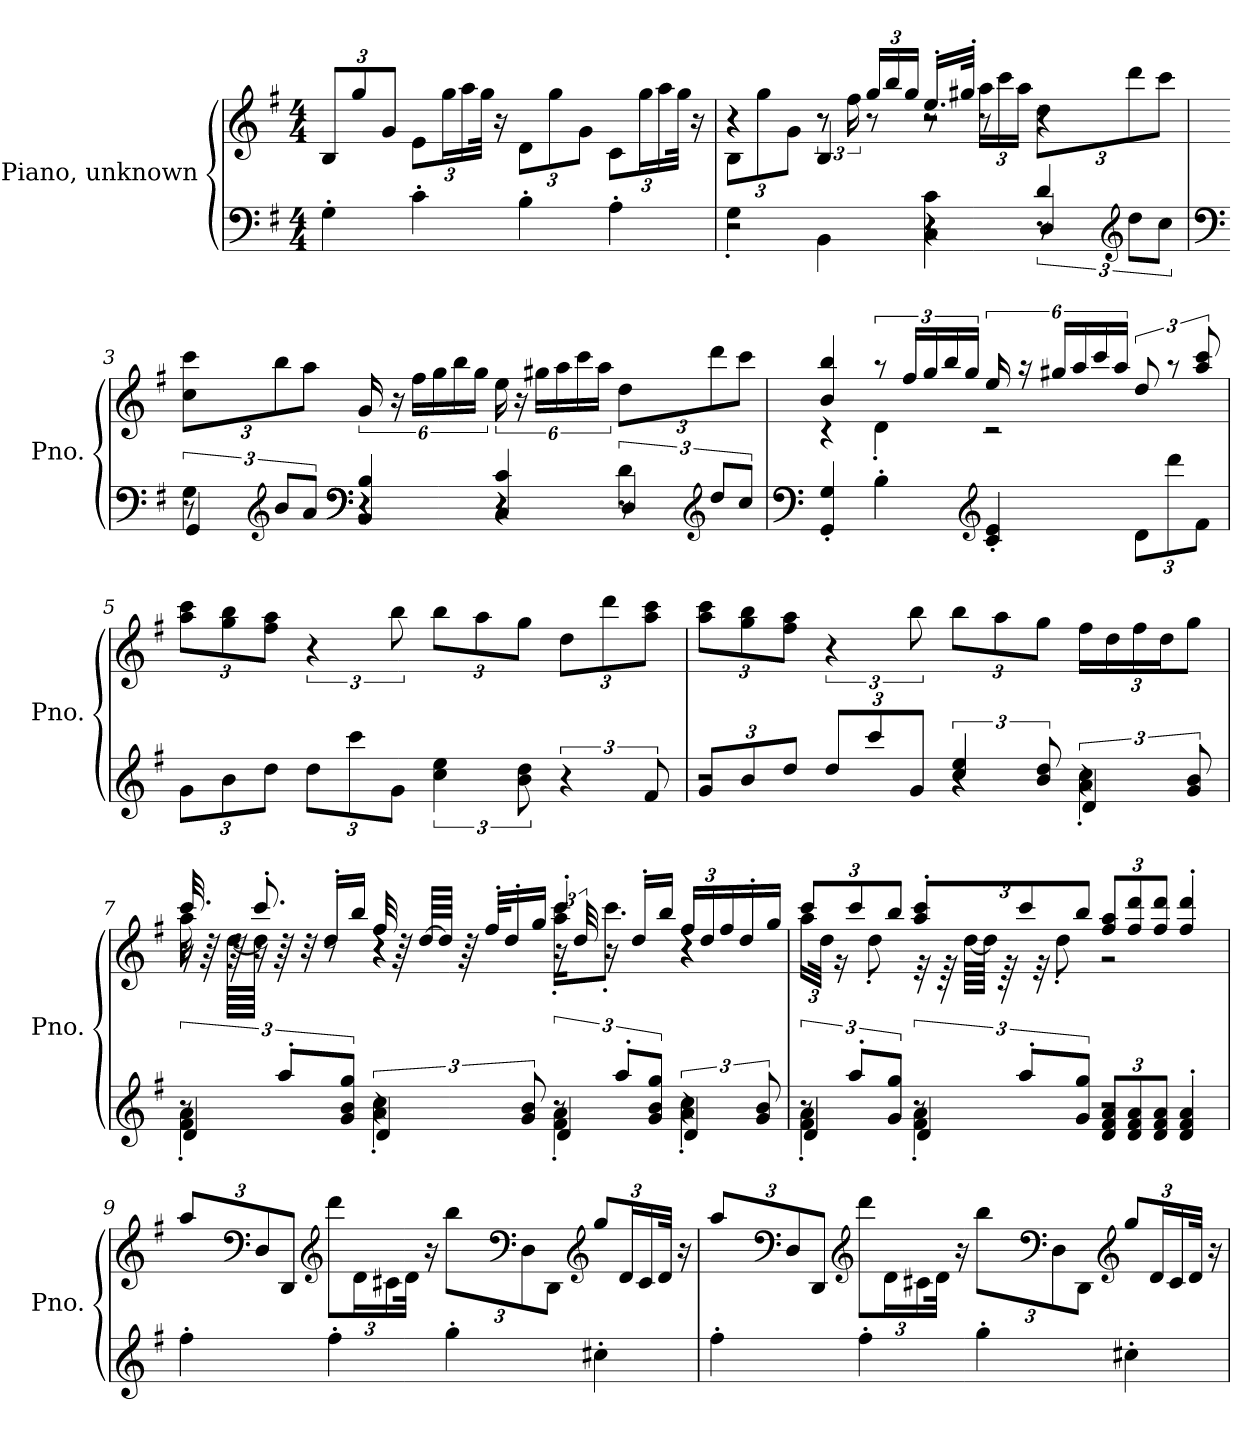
**kern	**kern
*part1	*part1
*staff2	*staff1
*I"Piano, unknown	*
*I'Pno.	*
*clefF4	*clefG2
*k[f#]	*k[f#]
*M4/4	*M4/4
*MM120	*MM120
*	*Xbrackettup
=1	=1
4G'\	12B/L
.	12gg/
.	12g/J
4c'\	12e\L
.	24gg\L
.	24aa\
.	48gg\JJk
.	16r
4B'\	12d\L
.	12gg\
.	12g\J
4A'\	12c\L
.	24gg\L
.	24aa\
.	48gg\JJk
.	16r
=2	=2
*^	*^
*	*^	*	*^
2r	4G'\	2r	4r	12B\L	4r
.	.	.	.	12gg\	.
.	.	.	.	12g\J	.
*	*	*	*	*brackettup	*
.	4BB\	.	8r	12r	4B/
.	.	.	.	24ff#\	.
*	*	*	*Xbrackettup	*	*
.	.	.	24gg/LL	8r	.
.	.	.	24bb/	.	.
.	.	.	24gg/JJ	.	.
4r	4C\ 4c\	4r	16.ee'/LL	8r	2r
.	.	.	32gg#X'/JJk	.	.
.	.	.	8r	24aa\LL	.
.	.	.	.	24ccc\	.
.	.	.	.	24aa\JJ	.
4d/	12r	4D/	4r	12dd\L	.
*clefG2	*	*	*	*	*
.	12dd\L	.	.	12ddd\	.
.	12cc\J	.	.	12ccc\J	.
*	*	*	*v	*v	*v
!!LO:LB:g=z
=3	=3	=3	=3
*clefF4	*	*	*
12r	4G\	4GG/	12cc\ 12ccc\L
*clefG2	*	*	*
12b/L	.	.	12bb\
12a/J	.	.	12aa\J
*clefF4	*	*	*
*	*	*	*brackettup
4BB/ 4B/	4r	4r	24g/
.	.	.	24r
.	.	.	24ff#\LL
*	*	*	*Xbrackettup
.	.	.	24gg\
.	.	.	24bb\
.	.	.	24gg\JJ
*	*	*	*brackettup
4C/ 4c/	4r	4r	24ee\
.	.	.	24r
.	.	.	24gg#X\LL
*	*	*	*Xbrackettup
.	.	.	24aa\
.	.	.	24ccc\
.	.	.	24aa\JJ
12r	4d\	4D/	12dd\L
*clefG2	*	*	*
12dd/L	.	.	12ddd\
12cc/J	.	.	12ccc\J
*v	*v	*v	*
!!LO:LB:g=z
=4	=4
*clefF4	*
*	*^
4GG/' 4G/'	4b/ 4bb/	4r
*	*brackettup	*
4B'\	12r	4d'\
.	24ff#/LL	.
*	*Xbrackettup	*
.	24gg/	.
.	24bb/	.
.	24gg/JJ	.
*clefG2	*	*
*	*brackettup	*
4c/' 4e/'	24ee/	2r
.	24r	.
.	24gg#X/LL	.
*	*Xbrackettup	*
.	24aa/	.
.	24ccc/	.
.	24aa/JJ	.
*Xbrackettup	*brackettup	*
12d\L	12dd/	.
12ddd\	12r	.
12f#\J	12aa/ 12ccc/	.
*	*v	*v
=5	=5
*	*Xbrackettup
12g\L	12aa\ 12ccc\L
12b\	12gg\ 12bb\
12dd\J	12ff#\ 12aa\J
*	*brackettup
12dd\L	6r
12ccc\	.
12g\J	12bb\
*brackettup	*Xbrackettup
6cc\ 6ee\	12bb\L
.	12aa\
12b\ 12dd\	12gg\J
6r	12dd\L
.	12ddd\
12f#/	12aa\ 12ccc\J
!!LO:LB:g=z
=6	=6
*Xbrackettup	*
*^	*
*	*^	*
12g/L	2r	2r	12aa\ 12ccc\L
12b/	.	.	12gg\ 12bb\
12dd/J	.	.	12ff#\ 12aa\J
*	*	*	*brackettup
12dd/L	.	.	6r
12ccc/	.	.	.
12g/J	.	.	12bb\
*brackettup	*	*	*Xbrackettup
6cc/ 6ee/	4r	4r	12bb\L
.	.	.	12aa\
12b/ 12dd/	.	.	12gg\J
6r	4a\' 4cc\'	4d/	24ff#\LL
.	.	.	24dd\
.	.	.	24ff#\
.	.	.	24dd\J
12g/ 12b/	.	.	12gg\J
!!LO:LB:g=z
=7	=7	=7	=7
*	*	*	*^
*	*	*	*	*^
12r	4f#\' 4a\'	4d/	16r	32aa\	32.ccc/
.	.	.	.	64r	.
.	.	.	.	[64dd\LLLL	64r
.	.	.	8.ccc'/	64dd\JJJJ]	16r
.	.	.	.	64r	.
12aa'/L	.	.	.	.	.
.	.	.	.	32r	.
.	.	.	.	8r	16dd'/LL
12g/ 12b/ 12gg/J	.	.	.	.	.
.	.	.	.	.	16bb/JJ
6r	4a\' 4cc\'	4d/	4r	4r	32ff#/
.	.	.	.	.	64r
.	.	.	.	.	[64dd/LLLL
.	.	.	.	.	64dd/JJJJ]
.	.	.	.	.	64r
.	.	.	.	.	32ff#'/KLL
.	.	.	.	.	16dd'/
12g/ 12b/	.	.	.	.	.
.	.	.	.	.	16gg/JJ
*	*	*	*	*	*brackettup
12r	4f#\' 4a\'	4d/	4ccc'/	16aa'\KL	24r
.	.	.	.	.	48dd/
.	.	.	.	8.ccc'\J	16r
12aa'/L	.	.	.	.	.
.	.	.	.	.	16dd'/LL
12g/ 12b/ 12gg/J	.	.	.	.	.
.	.	.	.	.	16bb/JJ
*	*	*	*	*	*Xbrackettup
6r	4a\' 4cc\'	4d/	4r	4r	24ff#/LL
.	.	.	.	.	24dd/
.	.	.	.	.	24ff#/
.	.	.	.	.	16dd'/
12g/ 12b/	.	.	.	.	.
.	.	.	.	.	16gg/JJ
*	*	*	*	*v	*v
!!LO:LB:g=z
=8	=8	=8	=8	=8
12r	4f#\' 4a\'	4d/	12ccc/L	24aa\LL
.	.	.	.	48dd\JJk
.	.	.	.	16r
12aa'/L	.	.	12ccc/	.
.	.	.	.	8dd'\
12g/ 12gg/J	.	.	12bb/J	.
12r	4f#\' 4a\'	4d/	12aa/' 12ccc/'L	32r
.	.	.	.	64r
.	.	.	.	[64dd\LLLL
.	.	.	.	64dd\JJJJ]
.	.	.	.	64r
12aa'/L	.	.	12ccc/	.
.	.	.	.	32r
.	.	.	.	8dd'\
12g/ 12gg/J	.	.	12bb/J	.
*Xbrackettup	*	*	*	*
12d/ 12f#/ 12a/L	2r	2r	12ff#/ 12aa/L	2r
12d/ 12f#/ 12a/	.	.	12ff#/ 12ddd/	.
12d/ 12f#/ 12a/J	.	.	12ff#/ 12ddd/J	.
4d/' 4f#/' 4a/'	.	.	4ff#/' 4ddd/'	.
*v	*v	*v	*	*
*	*v	*v
=9	=9
4ff#'\	12aa/L
*	*clefF4
.	12D/
.	12DD/J
*	*clefG2
4ff#'\	12ddd\L
.	24d\L
.	24c#X\
.	48d\JJk
.	16r
4gg'\	12bb\L
*	*clefF4
.	12D\
.	12DD\J
*	*clefG2
4cc#X'\	12gg/L
.	24d/L
.	24c#/
.	48d/JJk
.	16r
!!LO:PB:g=z
=10	=10
4ff#'\	12aa/L
*	*clefF4
.	12D/
.	12DD/J
*	*clefG2
4ff#'\	12ddd\L
.	24d\L
.	24c#X\
.	48d\JJk
.	16r
4gg'\	12bb\L
*	*clefF4
.	12D\
.	12DD\J
*	*clefG2
4cc#X'\	12gg/L
.	24d/L
.	24c#/
.	48d/JJk
.	16r
=	=
*-	*-
